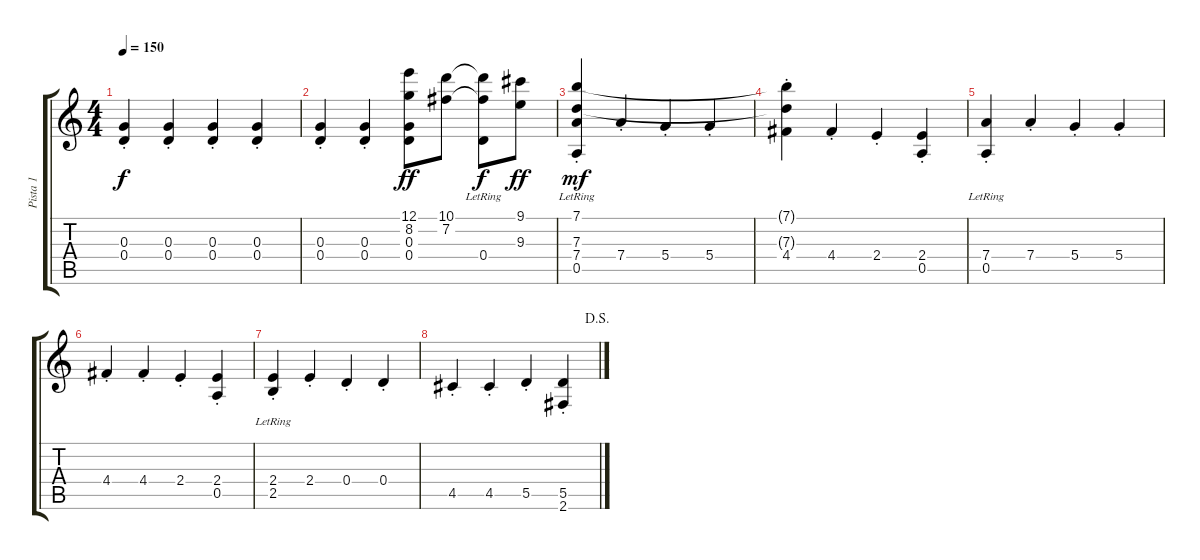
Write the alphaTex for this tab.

\track ("Pista 1" "Pista 1") {instrument acousticguitarsteel}
\staff {score tabs}
\tuning (E4 B3 G3 D3 A2 E2) {hide}
\ts (4 4)
\tempo 150
\clef g2
\ks c
(0.3{st} 0.4{st}).4{dy f} (0.3{st} 0.4{st}).4 (0.3{st} 0.4{st}).4 (0.3{st} 0.4{st}).4 |
(0.3{st} 0.4{st}).4 (0.3{st} 0.4{st}).4 (12.1 8.2 0.3 0.4).8{dy ff} (10.1 7.2).8 (10.1{t} 7.2{t} 0.4{lr}).8{dy f} (9.1 9.3).8{dy ff} |
(7.1{lr} 7.3{lr} 7.4{st} 0.5{lr}).4{dy mf} 7.4{st}.4 5.4{st}.4 5.4{st}.4 |
(7.1{t} 7.3{t} 4.4{st}).4 4.4{st}.4 2.4{st}.4 (2.4{st} 0.5).4 |
(7.4{st} 0.5{lr}).4 7.4{st}.4 5.4{st}.4 5.4{st}.4 |
4.4{st}.4 4.4{st}.4 2.4{st}.4 (2.4{st} 0.5).4 |
(2.4{st} 2.5{lr}).4 2.4{st}.4 0.4{st}.4 0.4{st}.4 |
\jump dalsegno
4.5{st}.4 4.5{st}.4 5.5{st}.4 (5.5{st} 2.6).4
